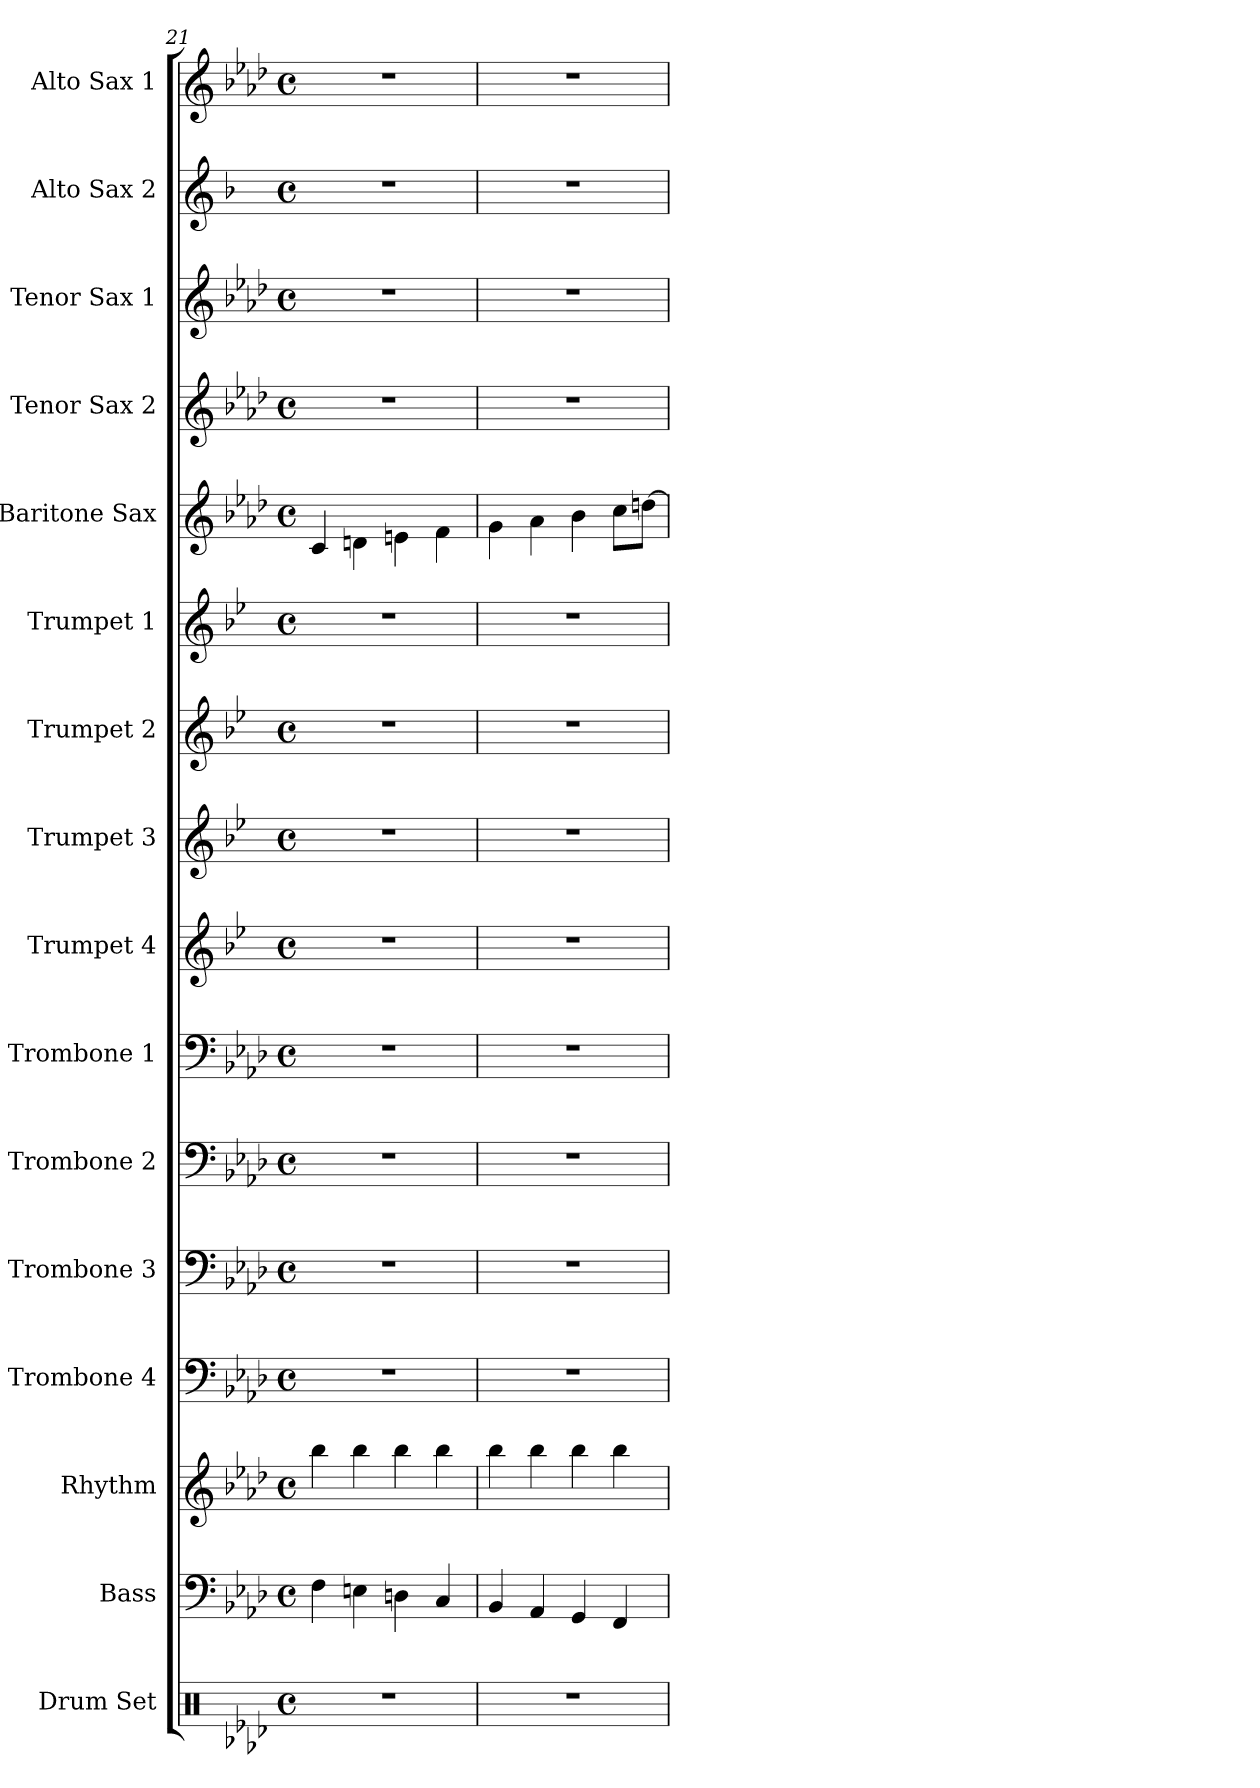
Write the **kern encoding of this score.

**kern	**kern	**kern	**kern	**kern	**kern	**kern	**kern	**kern	**kern	**kern	**kern	**kern	**kern	**kern	**kern
*part16	*part15	*part14	*part13	*part12	*part11	*part10	*part9	*part8	*part7	*part6	*part5	*part4	*part3	*part2	*part1
*staff16	*staff15	*staff14	*staff13	*staff12	*staff11	*staff10	*staff9	*staff8	*staff7	*staff6	*staff5	*staff4	*staff3	*staff2	*staff1
*I"Drum Set	*I"Bass	*I"Rhythm	*I"Trombone 4	*I"Trombone 3	*I"Trombone 2	*I"Trombone 1	*I"Trumpet 4	*I"Trumpet 3	*I"Trumpet 2	*I"Trumpet 1	*I"Baritone Sax	*I"Tenor Sax 2	*I"Tenor Sax 1	*I"Alto Sax 2	*I"Alto Sax 1
*I'Drums	*I'Bass	*	*I'Bone 4	*I'Bone 3	*I'Bone 2	*I'Bone 1	*I'Tpt 4	*I'Tpt 3	*I'Tpt 2	*I'Tpt 1	*I'Bari Sax	*I'Tenor 2	*I'Tenor 1	*I'Alto 2	*I'Alto 1
*clefX	*clefF4	*clefG2	*clefF4	*clefF4	*clefF4	*clefF4	*clefG2	*clefG2	*clefG2	*clefG2	*clefG2	*clefG2	*clefG2	*clefG2	*clefG2
*	*ITrd7c12	*ITrd7c12	*	*	*	*	*ITrd1c2	*ITrd1c2	*ITrd1c2	*ITrd1c2	*ITrd12c21	*ITrd8c14	*ITrd8c14	*ITrd5c9	*
*k[b-e-a-d-]	*k[b-e-a-d-]	*k[b-e-a-d-]	*k[b-e-a-d-]	*k[b-e-a-d-]	*k[b-e-a-d-]	*k[b-e-a-d-]	*k[b-e-a-d-]	*k[b-e-a-d-]	*k[b-e-a-d-]	*k[b-e-a-d-]	*k[b-e-a-d-]	*k[b-e-a-d-]	*k[b-e-a-d-]	*k[b-e-a-d-]	*k[b-e-a-d-]
*A-:	*A-:	*A-:	*A-:	*A-:	*A-:	*A-:	*A-:	*A-:	*A-:	*A-:	*A-:	*A-:	*A-:	*A-:	*A-:
*M4/4	*M4/4	*M4/4	*M4/4	*M4/4	*M4/4	*M4/4	*M4/4	*M4/4	*M4/4	*M4/4	*M4/4	*M4/4	*M4/4	*M4/4	*M4/4
*met(c)	*met(c)	*met(c)	*met(c)	*met(c)	*met(c)	*met(c)	*met(c)	*met(c)	*met(c)	*met(c)	*met(c)	*met(c)	*met(c)	*met(c)	*met(c)
=21	=21	=21	=21	=21	=21	=21	=21	=21	=21	=21	=21	=21	=21	=21	=21
1r	4FF\	4b-\	1r	1r	1r	1r	1r	1r	1r	1r	4C/	1r	1r	1r	1r
.	4EEn\	4b-\	.	.	.	.	.	.	.	.	4Dn\	.	.	.	.
.	4DDn\	4b-\	.	.	.	.	.	.	.	.	4En\	.	.	.	.
.	4CC/	4b-\	.	.	.	.	.	.	.	.	4F\	.	.	.	.
=22	=22	=22	=22	=22	=22	=22	=22	=22	=22	=22	=22	=22	=22	=22	=22
1r	4BBB-/	4b-\	1r	1r	1r	1r	1r	1r	1r	1r	4G\	1r	1r	1r	1r
.	4AAA-/	4b-\	.	.	.	.	.	.	.	.	4A-\	.	.	.	.
.	4GGG/	4b-\	.	.	.	.	.	.	.	.	4B-\	.	.	.	.
.	4FFF/	4b-\	.	.	.	.	.	.	.	.	8c\L	.	.	.	.
.	.	.	.	.	.	.	.	.	.	.	[8dn\J	.	.	.	.
=	=	=	=	=	=	=	=	=	=	=	=	=	=	=	=
*-	*-	*-	*-	*-	*-	*-	*-	*-	*-	*-	*-	*-	*-	*-	*-
